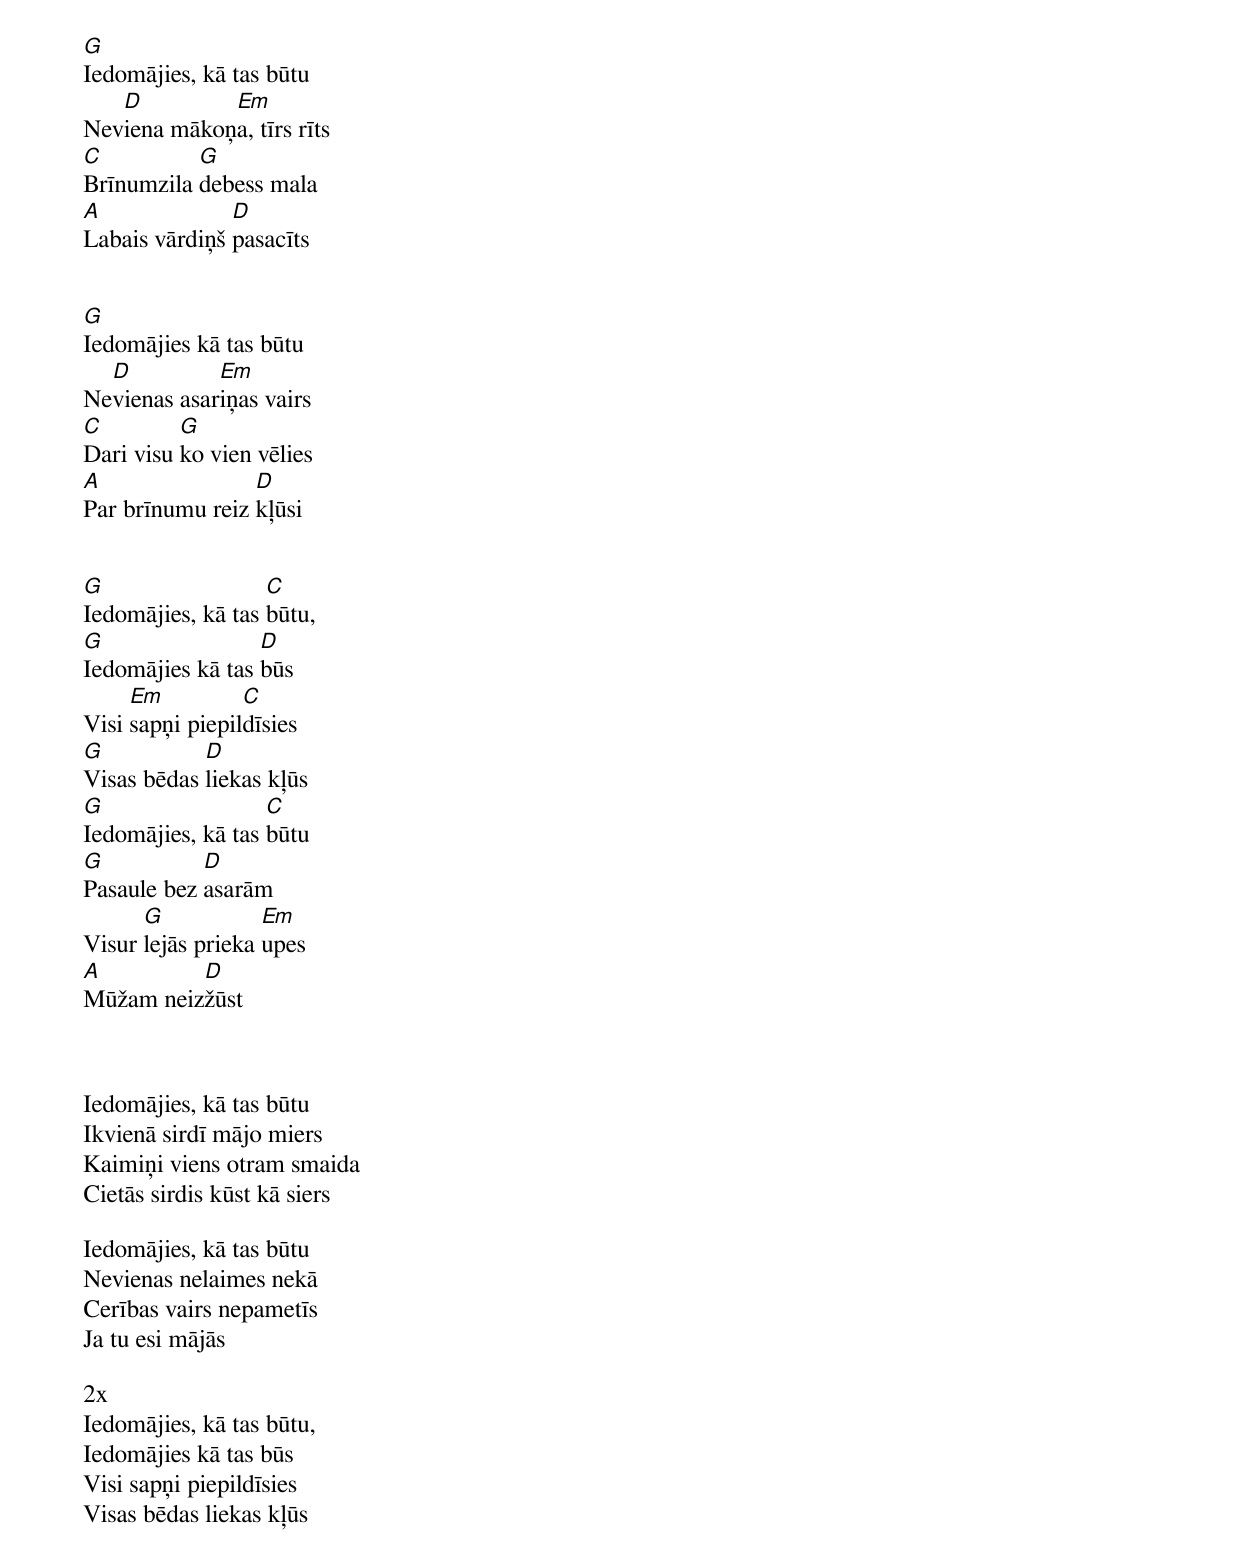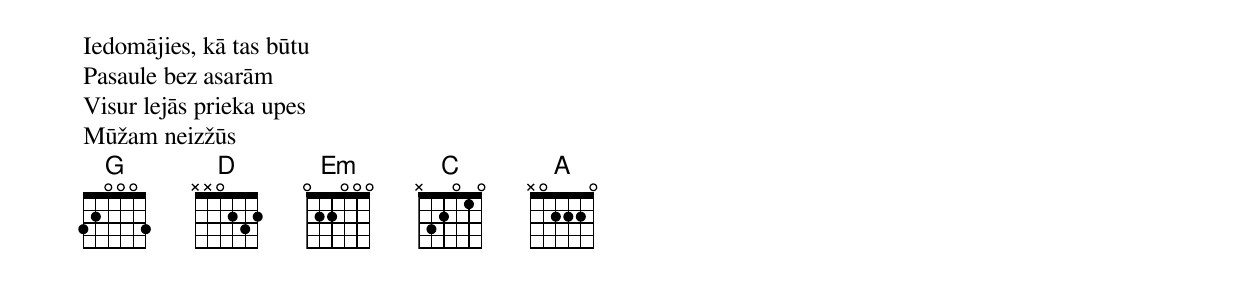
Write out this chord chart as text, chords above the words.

G
Iedomājies, kā tas būtu
   D         Em
Neviena mākoņa, tīrs rīts
C          G
Brīnumzila debess mala
A              D
Labais vārdiņš pasacīts


G
Iedomājies kā tas būtu
  D          Em
Nevienas asariņas vairs
C         G
Dari visu ko vien vēlies
A                D
Par brīnumu reiz kļūsi


G                  C
Iedomājies, kā tas būtu,
G                 D
Iedomājies kā tas būs
     Em          C
Visi sapņi piepildīsies
G           D
Visas bēdas liekas kļūs
G                  C
Iedomājies, kā tas būtu
G           D
Pasaule bez asarām
      G            Em
Visur lejās prieka upes
A         D
Mūžam neizžūst



Iedomājies, kā tas būtu
Ikvienā sirdī mājo miers
Kaimiņi viens otram smaida
Cietās sirdis kūst kā siers

Iedomājies, kā tas būtu
Nevienas nelaimes nekā
Cerības vairs nepametīs
Ja tu esi mājās

2x
Iedomājies, kā tas būtu,
Iedomājies kā tas būs
Visi sapņi piepildīsies
Visas bēdas liekas kļūs
Iedomājies, kā tas būtu
Pasaule bez asarām
Visur lejās prieka upes
Mūžam neizžūs
